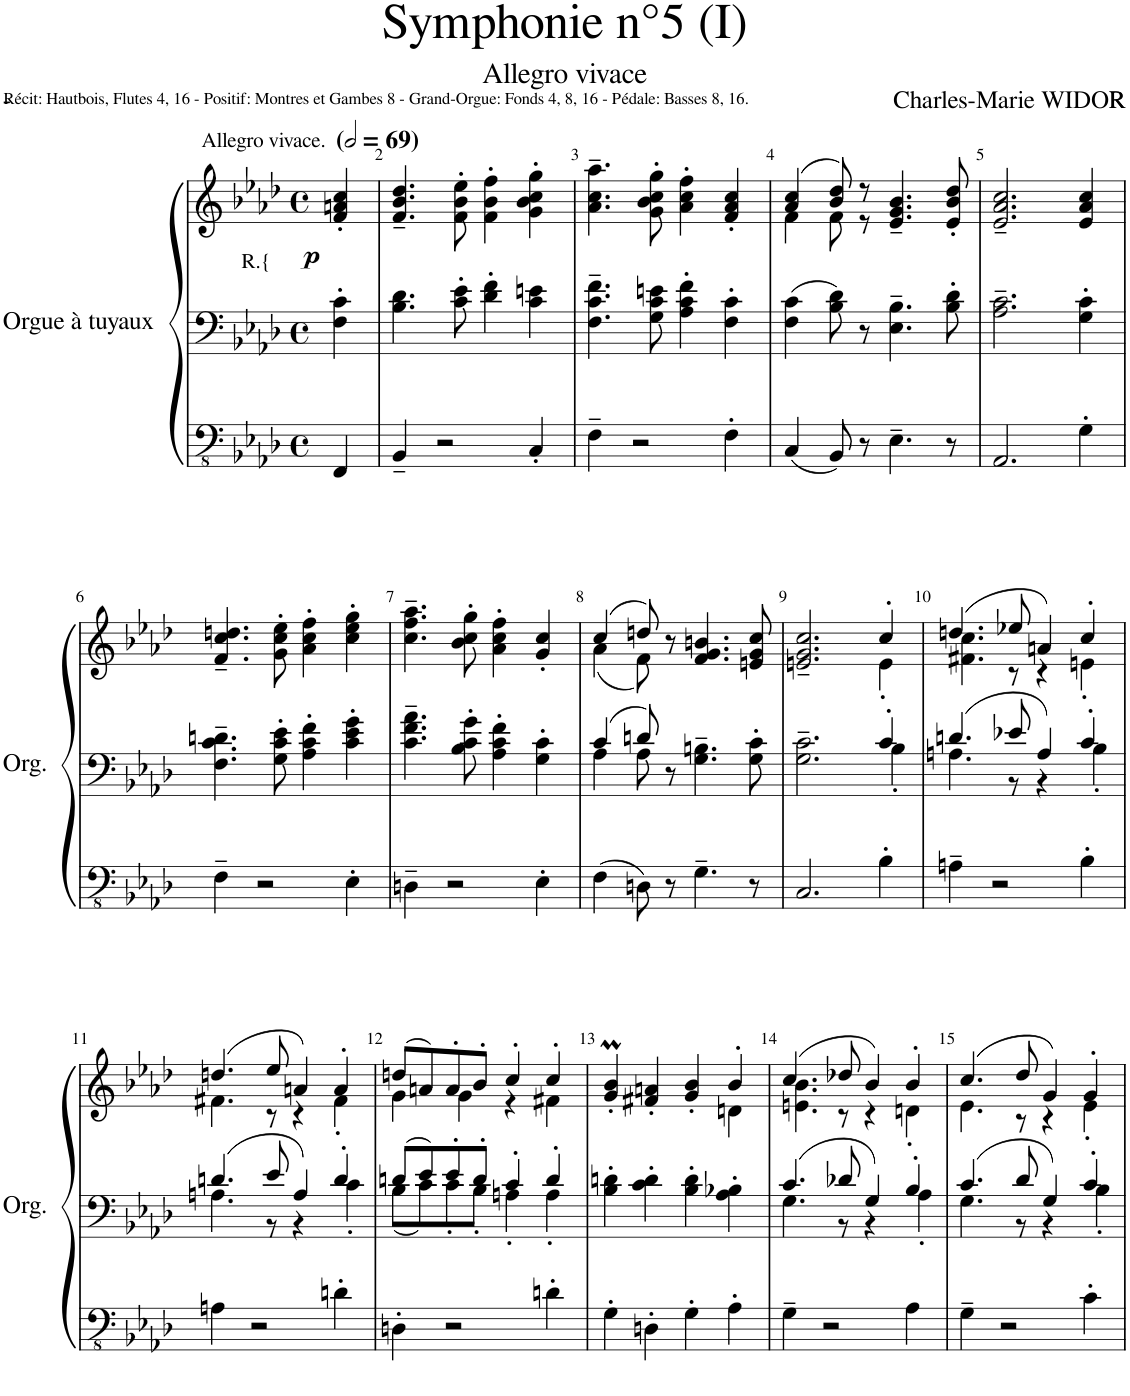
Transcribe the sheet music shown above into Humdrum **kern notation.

**kern	**kern	**kern	**dynam
*part1	*part1	*part1	*part1
*staff3	*staff2	*staff1	*staff1/2/3
*I"Orgue à tuyaux	*	*	*
*I'Org.	*	*	*
*clefFv4	*clefF4	*clefG2	*
*k[b-e-a-d-]	*k[b-e-a-d-]	*k[b-e-a-d-]	*
*M4/4	*M4/4	*M4/4	*
*met(c)	*met(c)	*met(c)	*
*MM138	*MM138	*MM138	*
=1	=1	=1	=1
!	!	!LO:TX:a:t=Allegro vivace.	!
!	!	!LO:TX:b:t=R.{	!
!	!	!	!LO:DY:b
4FFF/	4F\' 4c\'	4f/' 4an/' 4cc/'	p
=2	=2	=2	=2
4BBB-~/	4.B-\ 4.d-\	4.f/~ 4.b-/~ 4.dd-/~	.
2r	.	.	.
.	8c\' 8e-\'	8f\' 8b-\' 8ee-\'	.
.	4d-\' 4f\'	4f\' 4b-\' 4ff\'	.
4CC'/	4c\ 4en\	4g\' 4b-\' 4cc\' 4gg\'	.
=3	=3	=3	=3
4FF~\	4.F\~ 4.c\~ 4.f\~	4.a-\~ 4.cc\~ 4.aa-\~	.
2r	.	.	.
.	8G\ 8c\ 8en\	8g\' 8b-\' 8cc\' 8gg\'	.
.	4A-\' 4c\' 4f\'	4a-\' 4cc\' 4ff\'	.
4FF'\	4F\' 4c\'	4f/' 4a-/' 4cc/'	.
=4	=4	=4	=4
*	*	*^	*
4CC/	4F\ 4c\	(4a-/ 4cc/	4f\	.
8BBB-/	8B-\ 8d-\	8b-/ 8dd-/)	8f\	.
8r	8r	8r	8r	.
4.EE-~\	4.E-\~ 4.B-\~	4.e-/~< 4.g/~< 4.b-/~<	2ryy	.
8r	8B-\' 8d-\'	8e-/'< 8b-/'< 8dd-/'<	.	.
*	*	*v	*v	*
=5	=5	=5	=5
2.AAA-/	2.A-\~ 2.c\~	2.e-/~ 2.a-/~ 2.cc/~	.
4GG'\	4G\' 4c\'	4e-/ 4a-/ 4cc/	.
!!LO:LB:g=z
=6	=6	=6	=6
4FF~\	4.F\~ 4.c\~ 4.dn\~	4.f/~ 4.cc/~ 4.ddn/~	.
2r	.	.	.
.	8G\' 8c\' 8e-\'	8g\' 8cc\' 8ee-\'	.
.	4A-\' 4c\' 4f\'	4a-\' 4cc\' 4ff\'	.
4EE-'\	4c\' 4e-\' 4g\'	4cc\' 4ee-\' 4gg\'	.
=7	=7	=7	=7
4DDn~\	4.c\~ 4.f\~ 4.a-\~	4.cc\~ 4.ff\~ 4.aa-\~	.
2r	.	.	.
.	8B-\' 8c\' 8g\'	8b-\' 8cc\' 8gg\'	.
.	4A-\' 4c\' 4f\'	4a-\' 4cc\' 4ff\'	.
4EE-'\	4G\' 4c\'	4g/' 4cc/'	.
=8	=8	=8	=8
*	*^	*^	*
4FF\	4c/	4A-\	(4cc/	(4a-\	.
8DDn\	8dn/	8A-\	8ddn/)	8f\)	.
8r	8r	2ryy	8r	2ryy	.
4.GG~\	4.G\~ 4.Bn\~	.	4.f/ 4.g/ 4.bn/	.	.
8r	8G\' 8c\'	8ryy	8en/ 8g/ 8cc/	8ryy	.
=9	=9	=9	=9	=9	=9
2.CC/	2.G\~ 2.c\~	2.ryy	2.en/~ 2.g/~ 2.cc/~	2.ryy	.
4BB-'\	4c'/	4B-'\	4cc'/	4e'\	.
=10	=10	=10	=10	=10	=10
4AAn~\	4.dn/	4.An\	(4.ddn/	4.f#X\ 4.cc\	.
2r	.	.	.	.	.
.	8e-X/	8r	8ee-X/	8r	.
.	4A/	4r	4an/)	4r	.
4BB-'\	4c'/	4B-'\	4cc'/	4en'\	.
!!LO:LB:g=z	!!
=11	=11	=11	=11	=11	=11
4AAn\	4.dn/	4.An\	(4.ddn/	4.f#X\	.
2r	.	.	.	.	.
.	8e-/	8r	8ee-/	8r	.
.	4A/	4r	4an/)	4r	.
4Dn'\	4d'/	4c'\	4a'/	4f#'\	.
=12	=12	=12	=12	=12	=12
4DDn'\	8dn/L	8B-\L	(8ddn/L	4g\	.
.	8e-/	8c\	8an/)	.	.
2r	8e-'/	8c'\	8a'/	4g\	.
.	8d'/J	8B-'\J	8b-'/J	.	.
.	4c'/	4An'\	4cc'/	4r	.
4Dn'\	4d'/	4A'\	4cc'/	4f#X\	.
*	*v	*v	*	*	*
=13	=13	=13	=13	=13
4GG'\	4B-\' 4dn\'	4g/M' 4b-/M'	2.ryy	.
4DDn'\	4c\' 4d\'	4f#X/' 4an/'	.	.
4GG'\	4B-\' 4d\'	4g/' 4b-/'	.	.
4AA-'\	4A-\' 4B-X\'	4b-'/	4dn\	.
=14	=14	=14	=14	=14
*	*^	*	*	*
4GG~\	4.c/	4.G\	(4.cc/	4.en\ 4.b-\	.
2r	.	.	.	.	.
.	8d-X/	8r	8dd-X/	8r	.
.	4G/	4r	4b-/)	4r	.
4AA-\	4B-'/	4A-'\	4b-'/	4dn'\	.
=15	=15	=15	=15	=15	=15
4GG~\	4.c/	4.G\	(4.cc/	4.e-\	.
2r	.	.	.	.	.
.	8d-/	8r	8dd-/	8r	.
.	4G/	4r	4g/)	4r	.
4C'\	4c'/	4B-'\	4g'/	4e-'\	.
*	*v	*v	*	*	*
*	*	*v	*v	*
=	=	=	=
*-	*-	*-	*-
